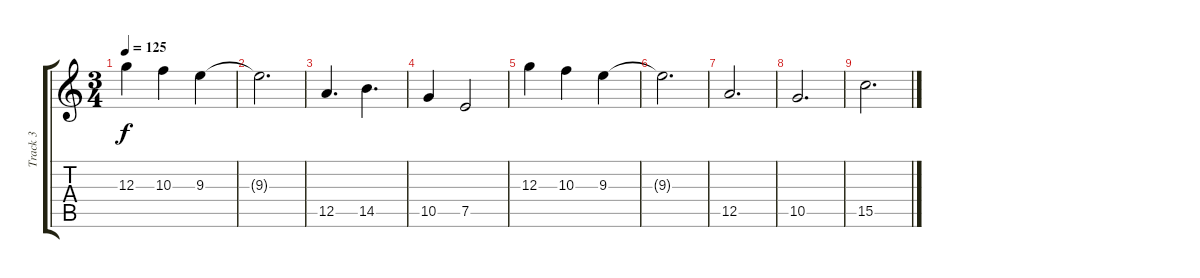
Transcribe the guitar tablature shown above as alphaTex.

\track ("Track 3" "Track 3") {instrument electricguitarjazz}
\staff {score tabs}
\tuning (E4 B3 G3 D3 A2 E2) {hide}
\ts (3 4)
\tempo 125
\clef g2
\ks c
12.3.4{dy f} 10.3.4 9.3.4 |
9.3{t}.2{d} |
12.5.4{d} 14.5.4{d} |
10.5.4 7.5.2 |
12.3.4 10.3.4 9.3.4 |
9.3{t}.2{d} |
12.5.2{d} |
10.5.2{d} |
15.5.2{d}
